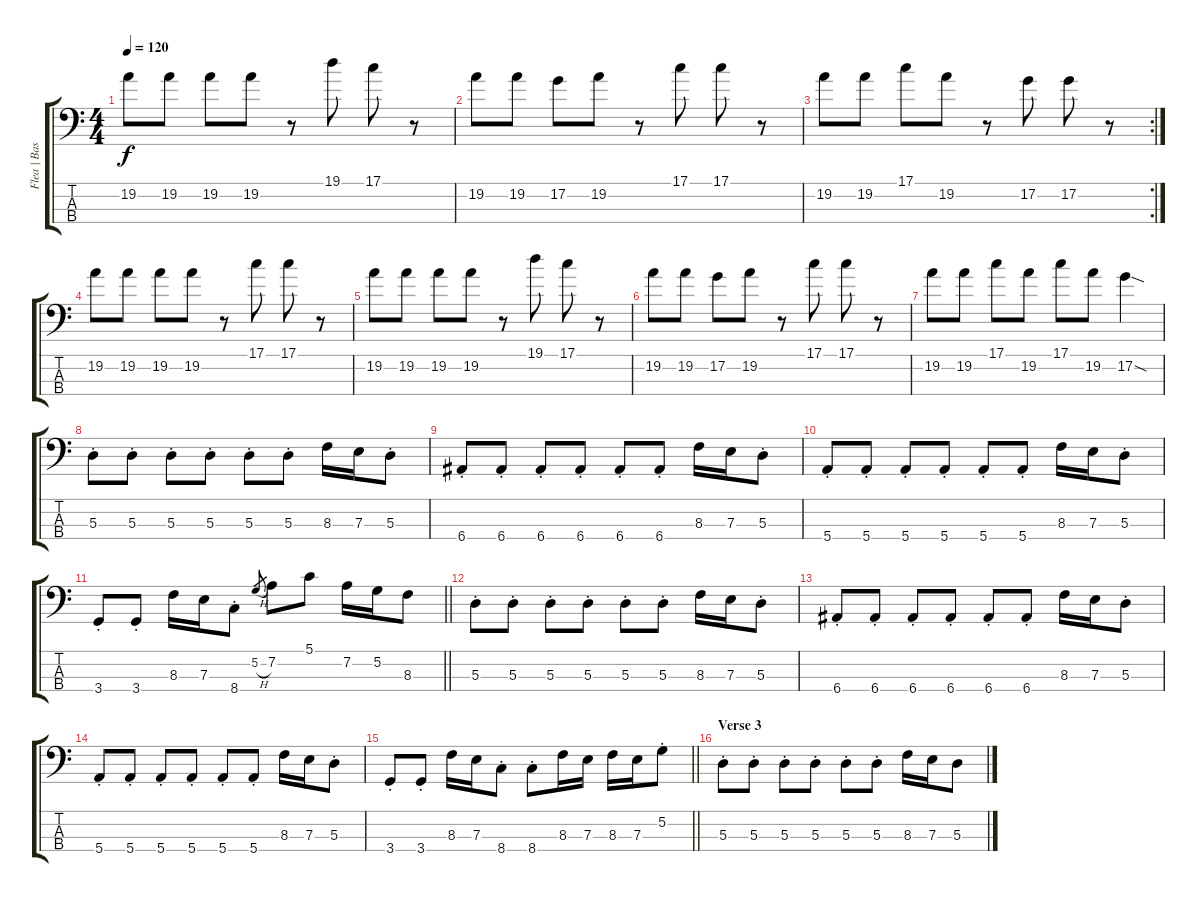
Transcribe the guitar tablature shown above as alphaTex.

\track ("Flea | Bass" "Flea | Bas") {instrument electricbassfinger}
\staff {score tabs}
\tuning (G2 D2 A1 E1) {hide}
\ts (4 4)
\tempo 120
\clef f4
\ks c
19.2.8{dy f} 19.2.8 19.2.8 19.2.8 r.8 19.1.8 17.1.8 r.8 |
19.2.8 19.2.8 17.2.8 19.2.8 r.8 17.1.8 17.1.8 r.8 |
\rc 2
19.2.8 19.2.8 17.1.8 19.2.8 r.8 17.2.8 17.2.8 r.8 |
19.2.8 19.2.8 19.2.8 19.2.8 r.8 17.1.8 17.1.8 r.8 |
19.2.8 19.2.8 19.2.8 19.2.8 r.8 19.1.8 17.1.8 r.8 |
19.2.8 19.2.8 17.2.8 19.2.8 r.8 17.1.8 17.1.8 r.8 |
19.2.8 19.2.8 17.1.8 19.2.8 17.1.8 19.2.8 17.2{sod}.4 |
5.3{st}.8 5.3{st}.8 5.3{st}.8 5.3{st}.8 5.3{st}.8 5.3{st}.8 8.3.16 7.3.16 5.3{st}.8 |
6.4{st}.8 6.4{st}.8 6.4{st}.8 6.4{st}.8 6.4{st}.8 6.4{st}.8 8.3.16 7.3.16 5.3{st}.8 |
5.4{st}.8 5.4{st}.8 5.4{st}.8 5.4{st}.8 5.4{st}.8 5.4{st}.8 8.3.16 7.3.16 5.3{st}.8 |
\barLineRight lightlight
3.4{st}.8 3.4{st}.8 8.3.16 7.3.16 8.4{st}.8 5.2{h}.8{gr} 7.2.8 5.1.8 7.2.16 5.2.16 8.3.8 |
5.3{st}.8 5.3{st}.8 5.3{st}.8 5.3{st}.8 5.3{st}.8 5.3{st}.8 8.3.16 7.3.16 5.3{st}.8 |
6.4{st}.8 6.4{st}.8 6.4{st}.8 6.4{st}.8 6.4{st}.8 6.4{st}.8 8.3.16 7.3.16 5.3{st}.8 |
5.4{st}.8 5.4{st}.8 5.4{st}.8 5.4{st}.8 5.4{st}.8 5.4{st}.8 8.3.16 7.3.16 5.3{st}.8 |
\barLineRight lightlight
3.4{st}.8 3.4{st}.8 8.3.16 7.3.16 8.4{st}.8 8.4{st}.8 8.3.16 7.3.16 8.3.16 7.3.16 5.2{st}.8 |
\section ("" "Verse 3")
5.3{st}.8 5.3{st}.8 5.3{st}.8 5.3{st}.8 5.3{st}.8 5.3{st}.8 8.3.16 7.3.16 5.3.8
